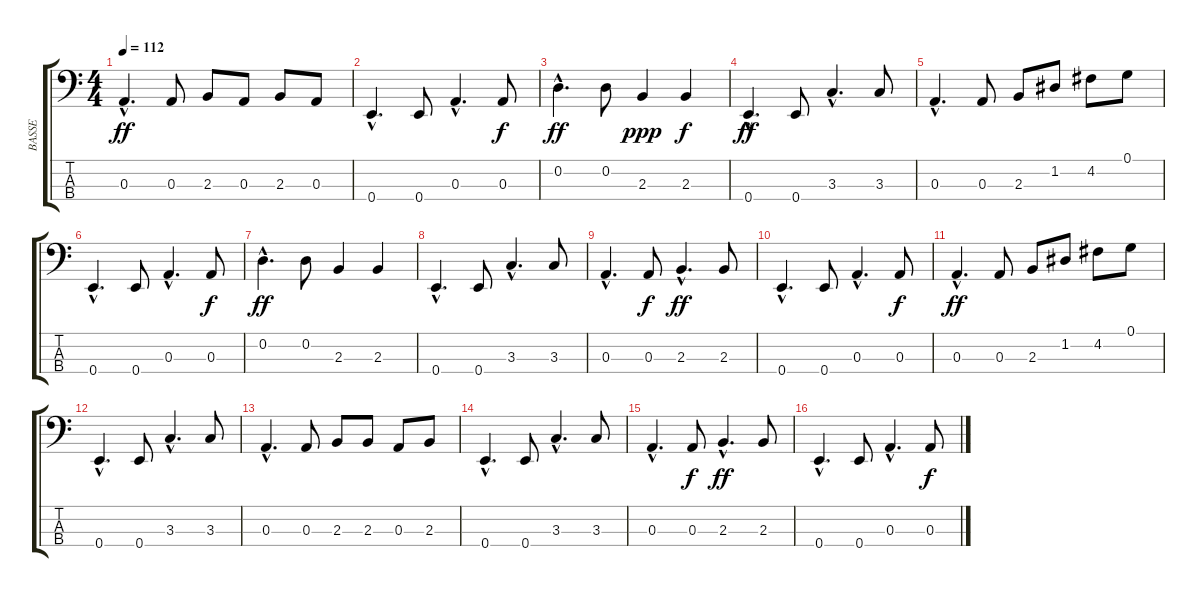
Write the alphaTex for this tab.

\track ("BASSE" "BASSE") {instrument electricbassfinger}
\staff {score tabs}
\tuning (G2 D2 A1 E1) {hide}
\ts (4 4)
\tempo 112
\clef f4
\ks c
0.3{hac}.4{d dy ff} 0.3.8 2.3.8 0.3.8 2.3.8 0.3.8 |
0.4{hac}.4{d} 0.4.8 0.3{hac}.4{d} 0.3.8{dy f} |
0.2{hac}.4{d dy ff} 0.2.8 2.3.4{dy ppp} 2.3.4{dy f} |
0.4{hac}.4{d dy ff} 0.4.8 3.3{hac}.4{d} 3.3.8 |
0.3{hac}.4{d} 0.3.8 2.3.8 1.2.8 4.2.8 0.1.8 |
0.4{hac}.4{d} 0.4.8 0.3{hac}.4{d} 0.3.8{dy f} |
0.2{hac}.4{d dy ff} 0.2.8 2.3.4 2.3.4 |
0.4{hac}.4{d} 0.4.8 3.3{hac}.4{d} 3.3.8 |
0.3{hac}.4{d} 0.3.8{dy f} 2.3{hac}.4{d dy ff} 2.3.8 |
0.4{hac}.4{d} 0.4.8 0.3{hac}.4{d} 0.3.8{dy f} |
0.3{hac}.4{d dy ff} 0.3.8 2.3.8 1.2.8 4.2.8 0.1.8 |
0.4{hac}.4{d} 0.4.8 3.3{hac}.4{d} 3.3.8 |
0.3{hac}.4{d} 0.3.8 2.3.8 2.3.8 0.3.8 2.3.8 |
0.4{hac}.4{d} 0.4.8 3.3{hac}.4{d} 3.3.8 |
0.3{hac}.4{d} 0.3.8{dy f} 2.3{hac}.4{d dy ff} 2.3.8 |
0.4{hac}.4{d} 0.4.8 0.3{hac}.4{d} 0.3.8{dy f}
